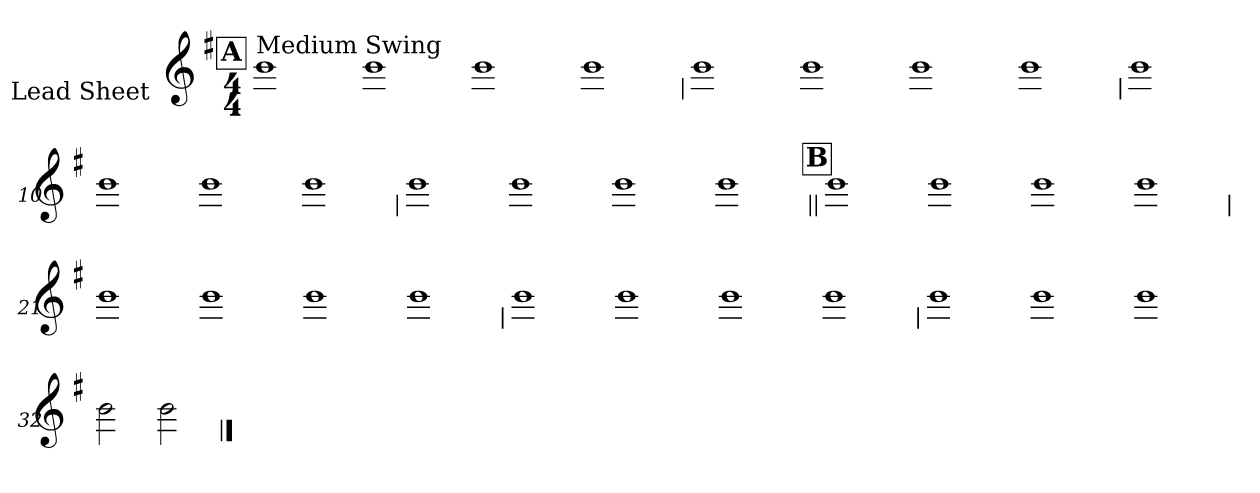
**kern
*part1
*staff1
*I"Lead Sheet
*stria0
*clefG2
*k[f#]
*G:
*M4/4
!!LO:REH:place=s1:a:t=A
=1||
!LO:TX:a:t=Medium Swing
1b
=2-
1b
=3-
1b
=4-
1b
!!LO:LB:g=z
=5
1b
=6-
1b
=7-
1b
=8-
1b
!!LO:LB:g=z
=9
1b
=10-
1b
=11-
1b
=12-
1b
!!LO:LB:g=z
=13
1b
=14-
1b
=15-
1b
=16-
1b
!!LO:LB:g=z
!!LO:REH:place=s1:a:t=B
=17||
1b
=18-
1b
=19-
1b
=20-
1b
!!LO:LB:g=z
=21
1b
=22-
1b
=23-
1b
=24-
1b
!!LO:LB:g=z
=25
1b
=26-
1b
=27-
1b
=28-
1b
!!LO:LB:g=z
=29
1b
=30-
1b
=31-
1b
=32-
2b
2b
==
*-
